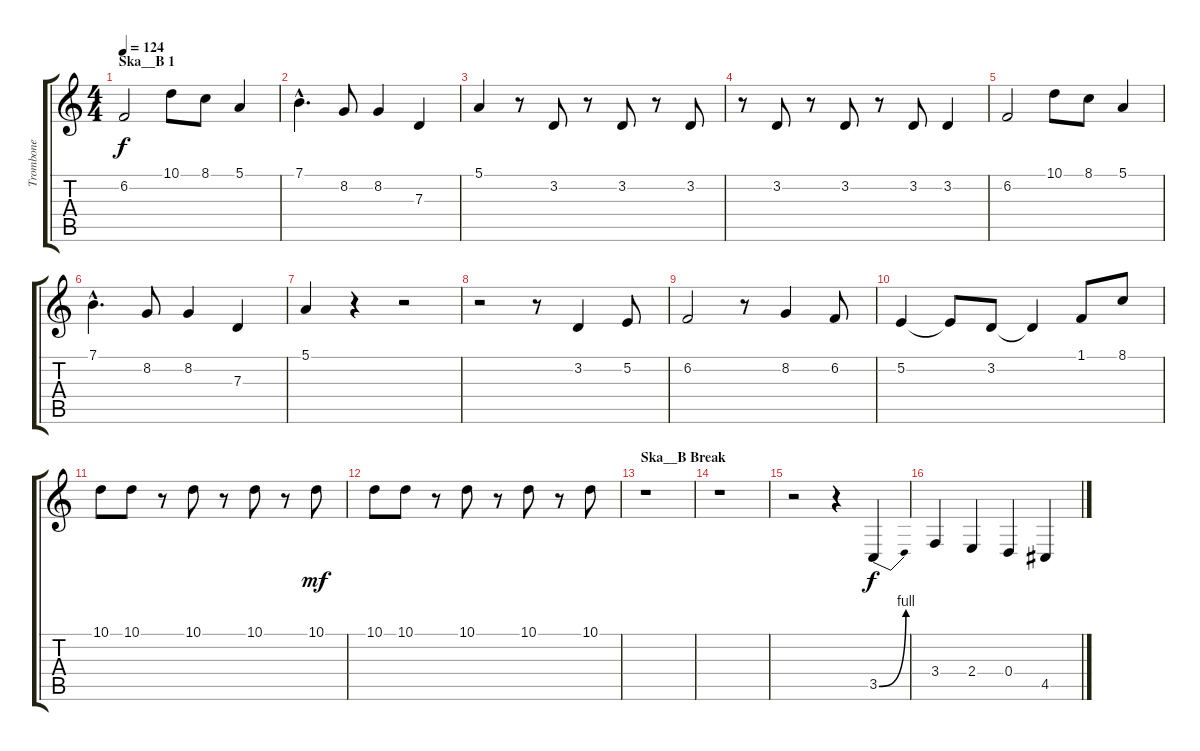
\track ("Trombone" "Trombone") {instrument trombone}
\staff {score tabs}
\tuning (E4 B3 G3 D3 A2 E2) {hide}
\ts (4 4)
\section ("" "Ska__B 1")
\tempo 124
\clef g2
\ks c
6.2.2{dy f} 10.1.8 8.1.8 5.1.4 |
7.1{hac}.4{d} 8.2.8 8.2.4 7.3.4 |
5.1.4 r.8 3.2.8 r.8 3.2.8 r.8 3.2.8 |
r.8 3.2.8 r.8 3.2.8 r.8 3.2.8 3.2.4 |
6.2.2 10.1.8 8.1.8 5.1.4 |
7.1{hac}.4{d} 8.2.8 8.2.4 7.3.4 |
5.1.4 r.4 r.2 |
r.2 r.8 3.2.4 5.2.8 |
6.2.2 r.8 8.2.4 6.2.8 |
5.2.4 5.2{t}.8 3.2.8 3.2{t}.4 1.1.8 8.1.8 |
10.1.8 10.1.8 r.8 10.1.8 r.8 10.1.8 r.8 10.1.8{dy mf} |
10.1.8 10.1.8 r.8 10.1.8 r.8 10.1.8 r.8 10.1.8 |
\section ("" "Ska__B Break")
r.1 |
r.1 |
r.2 r.4 3.5{be (bend 0 0 60 4)}.4{dy f} |
3.4.4 2.4.4 0.4.4 4.5.4
